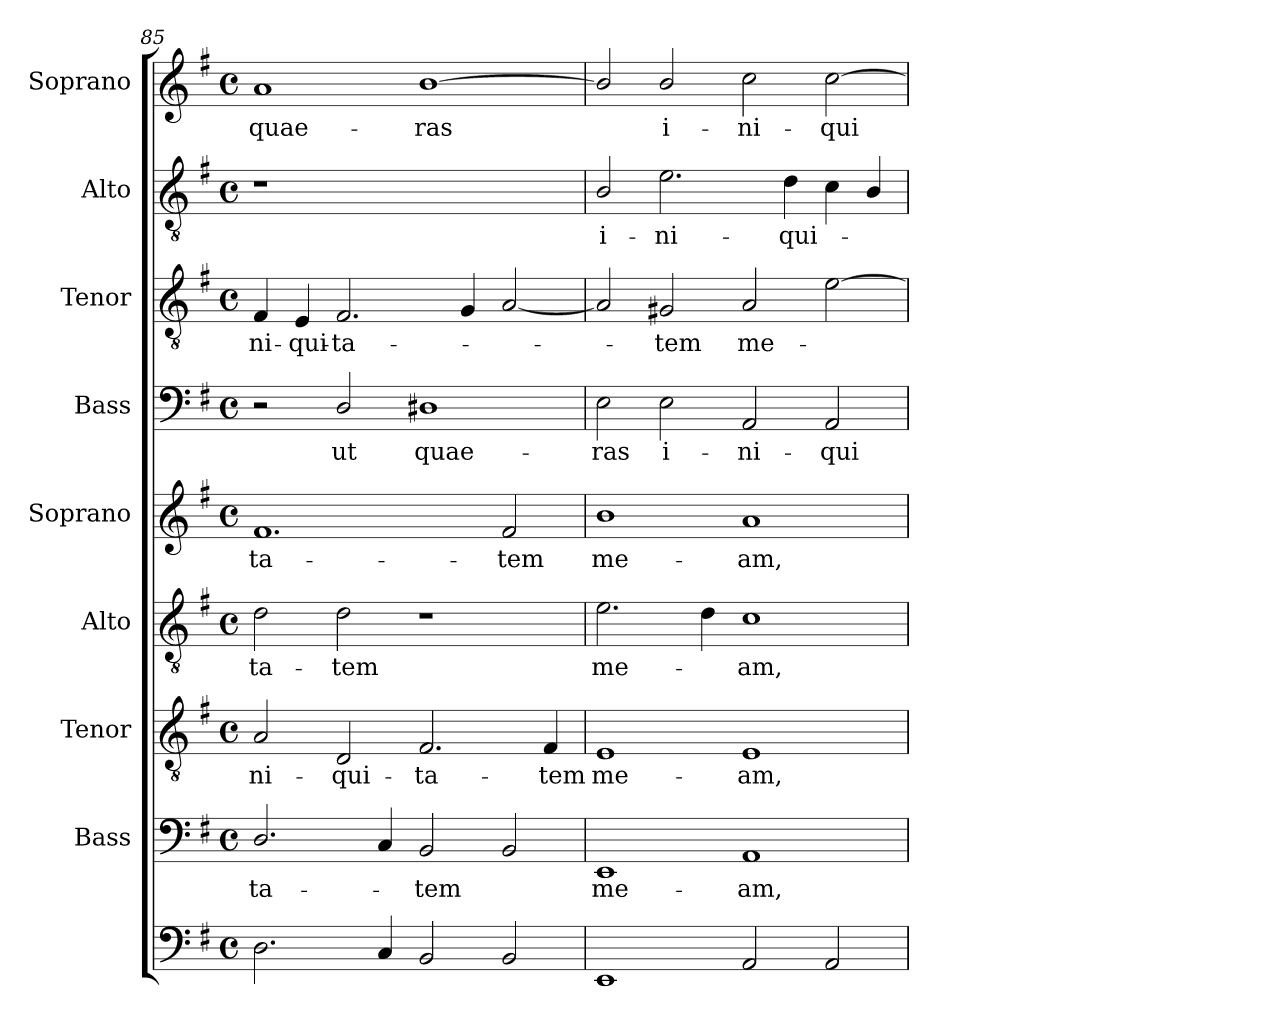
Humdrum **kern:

**kern	**kern	**text	**kern	**text	**kern	**text	**kern	**text	**kern	**text	**kern	**text	**kern	**text	**kern	**text
*part9	*part8	*part8	*part7	*part7	*part6	*part6	*part5	*part5	*part4	*part4	*part3	*part3	*part2	*part2	*part1	*part1
*staff9	*staff8	*staff8	*staff7	*staff7	*staff6	*staff6	*staff5	*staff5	*staff4	*staff4	*staff3	*staff3	*staff2	*staff2	*staff1	*staff1
*I""Violón y contrabajo"	*I"Bass	*	*I"Tenor	*	*I"Alto	*	*I"Soprano	*	*I"Bass	*	*I"Tenor	*	*I"Alto	*	*I"Soprano	*
*I'Cont.	*I'B.	*	*I'T.	*	*I'A.	*	*I'S.	*	*I'B.	*	*I'T.	*	*I'A.	*	*I'S.	*
*clefF4	*clefF4	*	*clefGv2	*	*clefGv2	*	*clefG2	*	*clefF4	*	*clefGv2	*	*clefGv2	*	*clefG2	*
*	*	*	*ITrd7c12	*	*ITrd7c12	*	*	*	*	*	*ITrd7c12	*	*ITrd7c12	*	*	*
*k[f#]	*k[f#]	*	*k[f#]	*	*k[f#]	*	*k[f#]	*	*k[f#]	*	*k[f#]	*	*k[f#]	*	*k[f#]	*
*G:	*G:	*	*G:	*	*G:	*	*G:	*	*G:	*	*G:	*	*G:	*	*G:	*
*M4/4	*M4/4	*	*M4/4	*	*M4/4	*	*M4/4	*	*M4/4	*	*M4/4	*	*M4/4	*	*M4/4	*
*met(c)	*met(c)	*	*met(c)	*	*met(c)	*	*met(c)	*	*met(c)	*	*met(c)	*	*met(c)	*	*met(c)	*
=85	=85	=85	=85	=85	=85	=85	=85	=85	=85	=85	=85	=85	=85	=85	=85	=85
!	!	!LO:LY:b:color=#000000	!	!	!	!	!	!	!	!	!	!	!	!	!	!
!	!	!	!	!LO:LY:b:color=#000000	!	!	!	!	!	!	!	!	!	!	!	!
!	!	!	!	!	!	!LO:LY:b:color=#000000	!	!	!	!	!	!	!	!	!	!
!	!	!	!	!	!	!	!	!LO:LY:b:color=#000000	!	!	!	!	!	!	!	!
!	!	!	!	!	!	!	!	!	!	!	!	!LO:LY:b:color=#000000	!LO:N:vis=1	!	!	!
!	!	!	!	!	!	!	!	!	!	!	!	!	!	!	!	!LO:LY:b:color=#000000
2.Di\	2.Di/	-ta-	2AAi/	-ni-	2Di\	-ta-	1.f#i	ta-	2r	.	4FF#i/	-ni-	1r	.	1ai	quae-
!	!	!	!	!	!	!	!	!	!	!	!	!LO:LY:b:color=#000000	!	!	!	!
.	.	.	.	.	.	.	.	.	.	.	4EEi/	-qui-	.	.	.	.
!	!	!	!	!LO:LY:b:color=#000000	!	!	!	!	!	!	!	!	!	!	!	!
!	!	!	!	!	!	!LO:LY:b:color=#000000	!	!	!	!	!	!	!	!	!	!
!	!	!	!	!	!	!	!	!	!	!LO:LY:b:color=#000000	!	!	!	!	!	!
!	!	!	!	!	!	!	!	!	!	!	!	!LO:LY:b:color=#000000	!	!	!	!
.	.	.	2DDi/	-qui-	2Di\	-tem	.	.	2Di/	ut	2.FF#i/	-ta-	.	.	.	.
4Ci/	4Ci/	.	.	.	.	.	.	.	.	.	.	.	.	.	.	.
!	!	!LO:LY:b:color=#000000	!	!	!	!	!	!	!	!	!	!	!	!	!	!
!	!	!	!	!LO:LY:b:color=#000000	!	!	!	!	!	!	!	!	!	!	!	!
!	!	!	!	!	!	!	!	!	!	!LO:LY:b:color=#000000	!	!	!	!	!	!
!	!	!	!	!	!	!	!	!	!	!	!	!	!	!	!	!LO:LY:b:color=#000000
2BBi/	2BBi/	-tem	2.FF#i/	-ta-	1r	.	.	.	1D#Xi	quae-	.	.	1ryy	.	[1bi	-ras
.	.	.	.	.	.	.	.	.	.	.	4GGi/	.	.	.	.	.
!	!	!	!	!	!	!	!	!LO:LY:b:color=#000000	!	!	!	!	!	!	!	!
2BBi/	2BBi/	.	.	.	.	.	2f#i/	-tem	.	.	[2AAi/	.	.	.	.	.
!	!	!	!	!LO:LY:b:color=#000000	!	!	!	!	!	!	!	!	!	!	!	!
.	.	.	4FF#i/	-tem	.	.	.	.	.	.	.	.	.	.	.	.
=86	=86	=86	=86	=86	=86	=86	=86	=86	=86	=86	=86	=86	=86	=86	=86	=86
!	!	!LO:LY:b:color=#000000	!	!	!	!	!	!	!	!	!	!	!	!	!	!
!	!	!	!	!LO:LY:b:color=#000000	!	!	!	!	!	!	!	!	!	!	!	!
!	!	!	!	!	!	!LO:LY:b:color=#000000	!	!	!	!	!	!	!	!	!	!
!	!	!	!	!	!	!	!	!LO:LY:b:color=#000000	!	!	!	!	!	!	!	!
!	!	!	!	!	!	!	!	!	!	!LO:LY:b:color=#000000	!	!	!	!	!	!
!	!	!	!	!	!	!	!	!	!	!	!	!	!	!LO:LY:b:color=#000000	!	!
1EEi	1EEi	me-	1EEi	me-	2.Ei\	me-	1bi	me-	2Ei\	-ras	2AAi/]	.	2BBi/	i-	2bi/]	.
!	!	!	!	!	!	!	!	!	!	!LO:LY:b:color=#000000	!	!	!	!	!	!
!	!	!	!	!	!	!	!	!	!	!	!	!LO:LY:b:color=#000000	!	!	!	!
!	!	!	!	!	!	!	!	!	!	!	!	!	!	!LO:LY:b:color=#000000	!	!
!	!	!	!	!	!	!	!	!	!	!	!	!	!	!	!	!LO:LY:b:color=#000000
.	.	.	.	.	.	.	.	.	2Ei\	i-	2GG#Xi/	-tem	2.Ei\	-ni-	2bi/	i-
.	.	.	.	.	4Di\	.	.	.	.	.	.	.	.	.	.	.
!	!	!LO:LY:b:color=#000000	!	!	!	!	!	!	!	!	!	!	!	!	!	!
!	!	!	!	!LO:LY:b:color=#000000	!	!	!	!	!	!	!	!	!	!	!	!
!	!	!	!	!	!	!LO:LY:b:color=#000000	!	!	!	!	!	!	!	!	!	!
!	!	!	!	!	!	!	!	!LO:LY:b:color=#000000	!	!	!	!	!	!	!	!
!	!	!	!	!	!	!	!	!	!	!LO:LY:b:color=#000000	!	!	!	!	!	!
!	!	!	!	!	!	!	!	!	!	!	!	!LO:LY:b:color=#000000	!	!	!	!
!	!	!	!	!	!	!	!	!	!	!	!	!	!	!	!	!LO:LY:b:color=#000000
2AAi/	1AAi	-am,	1EEi	-am,	1Ci	-am,	1ai	-am,	2AAi/	-ni-	2AAi/	me-	.	.	2cci\	-ni-
!	!	!	!	!	!	!	!	!	!	!	!	!	!	!LO:LY:b:color=#000000	!	!
.	.	.	.	.	.	.	.	.	.	.	.	.	4Di\	-qui-	.	.
!	!	!	!	!	!	!	!	!	!	!LO:LY:b:color=#000000	!	!	!	!	!	!
!	!	!	!	!	!	!	!	!	!	!	!	!	!	!	!	!LO:LY:b:color=#000000
2AAi/	.	.	.	.	.	.	.	.	2AAi/	-qui-	[2Ei\	.	4Ci\	.	[2cci\	-qui-
.	.	.	.	.	.	.	.	.	.	.	.	.	4BBi/	.	.	.
=	=	=	=	=	=	=	=	=	=	=	=	=	=	=	=	=
*-	*-	*-	*-	*-	*-	*-	*-	*-	*-	*-	*-	*-	*-	*-	*-	*-
